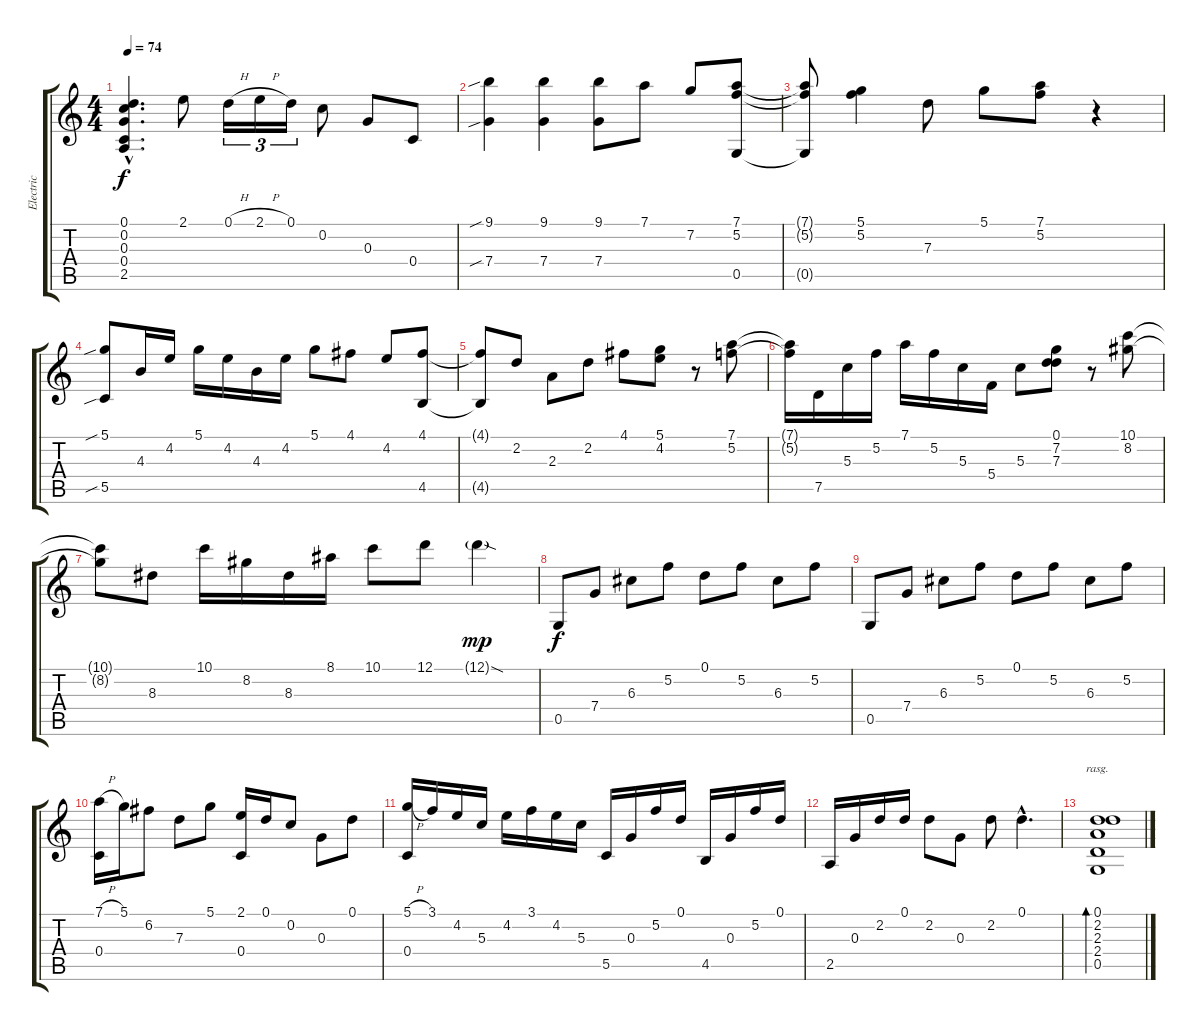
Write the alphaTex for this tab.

\track ("Electric" "Electric") {instrument electricguitarjazz}
\staff {score tabs}
\tuning (D4 C4 G3 C3 G2 D2) {hide}
\ts (4 4)
\tempo 74
\clef g2
\ks c
(0.1{hac} 0.2{hac} 0.3{hac} 0.4{hac} 2.5{hac}).4{d dy f} 2.1.8 0.1{h}.16{tu (3 2)} 2.1{h}.16{tu (3 2)} 0.1.16{tu (3 2)} 0.2.8 0.3.8 0.4.8 |
(9.1{sib} 7.4{sib}).4 (9.1 7.4).4 (9.1 7.4).8 7.1.8 7.2.8 (7.1 5.2 0.5).8 |
(7.1{t} 5.2{t} 0.5{t}).8 (5.1 5.2).4 7.3.8 5.1.8 (7.1 5.2).8 r.4 |
(5.1{sib} 5.5{sib}).8 4.3.16 4.2.16 5.1.16 4.2.16 4.3.16 4.2.16 5.1.8 4.1.8 4.2.8 (4.1 4.5).8 |
(4.1{t} 4.5{t}).8 2.2.8 2.3.8 2.2.8 4.1.8 (5.1 4.2).8 r.8 (7.1 5.2).8 |
(7.1{t} 5.2{t}).16 7.5.16 5.3.16 5.2.16 7.1.16 5.2.16 5.3.16 5.4.16 5.3.8 (0.1 7.2 7.3).8 r.8 (10.1 8.2).8 |
(10.1{t} 8.2{t}).8 8.3.8 10.1.16 8.2.16 8.3.16 8.1.16 10.1.8 12.1.8 12.1{sod g}.4{dy mp} |
0.5.8{dy f} 7.4.8 6.3.8 5.2.8 0.1.8 5.2.8 6.3.8 5.2.8 |
0.5.8 7.4.8 6.3.8 5.2.8 0.1.8 5.2.8 6.3.8 5.2.8 |
(7.1{h} 0.4).16 5.1.16 6.2.8 7.3.8 5.1.8 (2.1 0.4).16 0.1.16 0.2.8 0.3.8 0.1.8 |
(5.1{h} 0.4).16 3.1.16 4.2.16 5.3.16 4.2.16 3.1.16 4.2.16 5.3.16 5.5.16 0.3.16 5.2.16 0.1.16 4.5.16 0.3.16 5.2.16 0.1.16 |
2.5.16 0.3.16 2.2.16 0.1.16 2.2.8 0.3.8 2.2.8 0.1{hac}.4{d} |
(0.1 2.2 2.3 2.4 0.5).1{bd 240 rasg ii}
